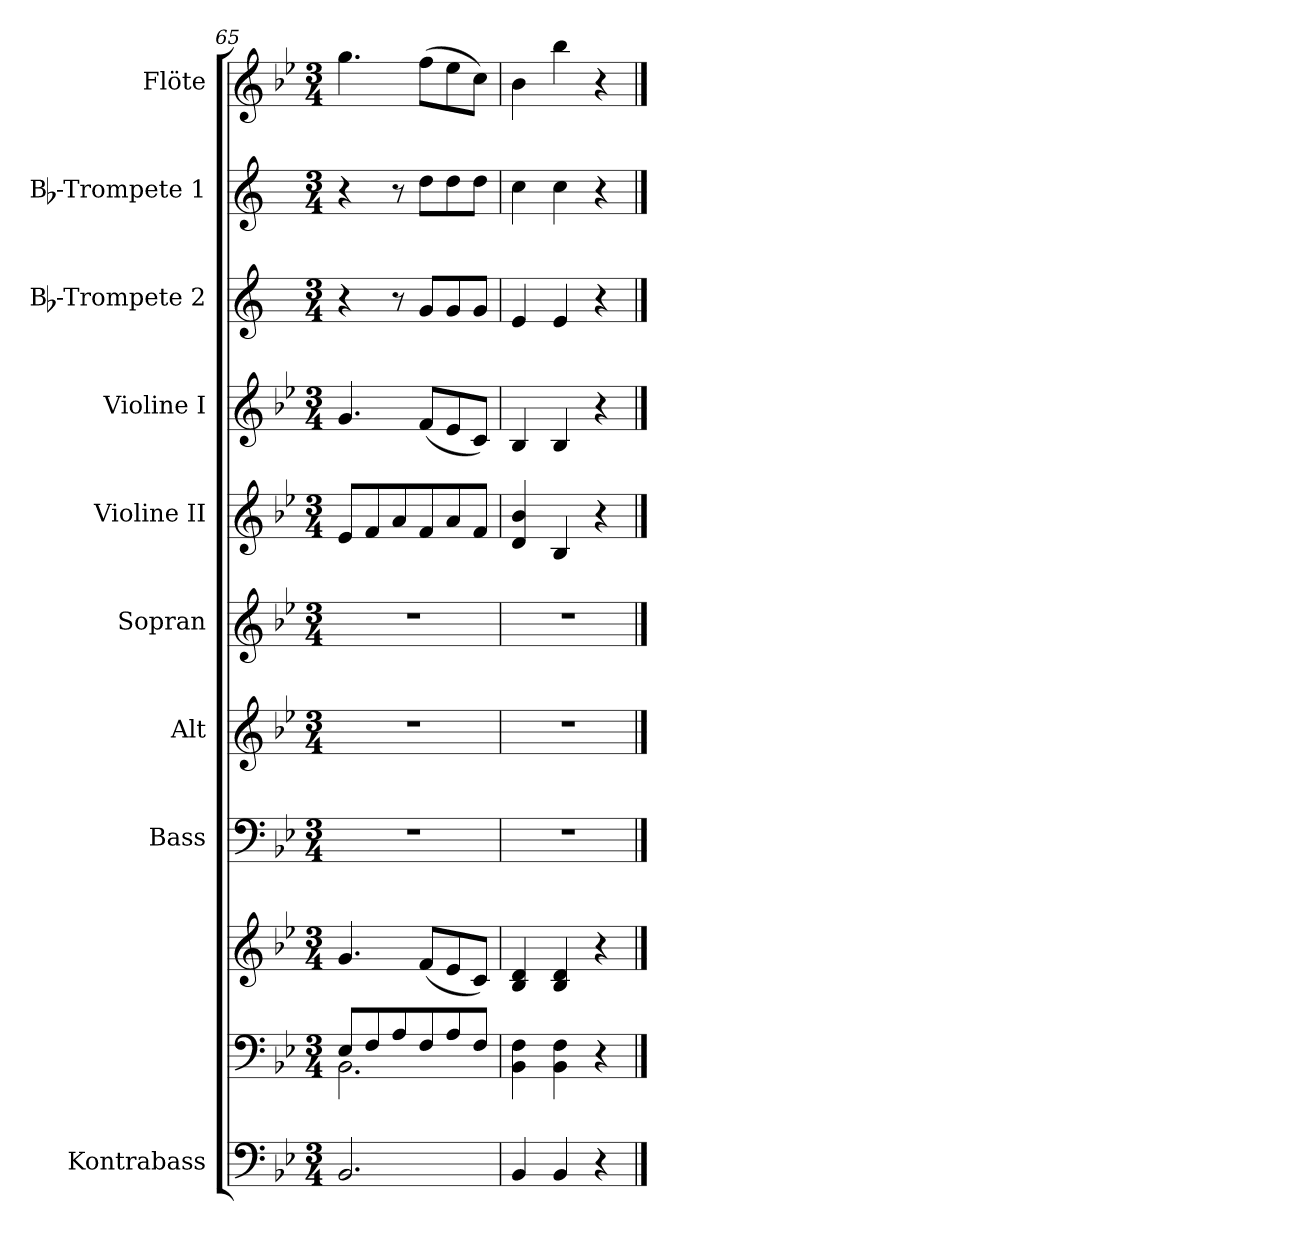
**kern	**kern	**kern	**kern	**kern	**kern	**kern	**kern	**kern	**kern	**kern
*part10	*part9	*part9	*part8	*part7	*part6	*part5	*part4	*part3	*part2	*part1
*staff11	*staff10	*staff9	*staff8	*staff7	*staff6	*staff5	*staff4	*staff3	*staff2	*staff1
*I"Kontrabass	*	*	*I"Bass	*I"Alt	*I"Sopran	*I"Violine II	*I"Violine I	*I"Bb-Trompete 2	*I"Bb-Trompete 1	*I"Flöte
*I'Kb.	*	*	*I'B.	*I'A.	*I'S.	*I'Vl. II	*I'Vl. I	*I'Bb Trp. 2	*I'Bb Trp. 1	*I'Fl.
*clefF4	*clefF4	*clefG2	*clefF4	*clefG2	*clefG2	*clefG2	*clefG2	*clefG2	*clefG2	*clefG2
*ITrd7c12	*	*	*	*	*	*	*	*ITrd1c2	*ITrd1c2	*
*k[b-e-]	*k[b-e-]	*k[b-e-]	*k[b-e-]	*k[b-e-]	*k[b-e-]	*k[b-e-]	*k[b-e-]	*k[b-e-]	*k[b-e-]	*k[b-e-]
*B-:	*B-:	*B-:	*B-:	*B-:	*B-:	*B-:	*B-:	*B-:	*B-:	*B-:
*M3/4	*M3/4	*M3/4	*M3/4	*M3/4	*M3/4	*M3/4	*M3/4	*M3/4	*M3/4	*M3/4
=65	=65	=65	=65	=65	=65	=65	=65	=65	=65	=65
*	*^	*	*	*	*	*	*	*	*	*
2.BBB-/	8E-/L	2.BB-\	4.g/	2.r	2.r	2.r	8e-/L	4.g/	4r	4r	4.gg\
.	8F/	.	.	.	.	.	8f/	.	.	.	.
.	8A/	.	.	.	.	.	8a/	.	8r	8r	.
.	8F/	.	(<8f/L	.	.	.	8f/	(<8f/L	8f/L	8cc\L	(>8ff\L
.	8A/	.	8e-/	.	.	.	8a/	8e-/	8f/	8cc\	8ee-\
.	8F/J	.	8c/J)	.	.	.	8f/J	8c/J)	8f/J	8cc\J	8cc\J)
*	*v	*v	*	*	*	*	*	*	*	*	*
=66	=66	=66	=66	=66	=66	=66	=66	=66	=66	=66
4BBB-/	4BB-\ 4F\	4B-/ 4d/	2.r	2.r	2.r	4d/ 4b-/	4B-/	4d/	4b-\	4b-\
4BBB-/	4BB-\ 4F\	4B-/ 4d/	.	.	.	4B-/	4B-/	4d/	4b-\	4bb-\
4r	4r	4r	.	.	.	4r	4r	4r	4r	4r
==	==	==	==	==	==	==	==	==	==	==
*-	*-	*-	*-	*-	*-	*-	*-	*-	*-	*-
